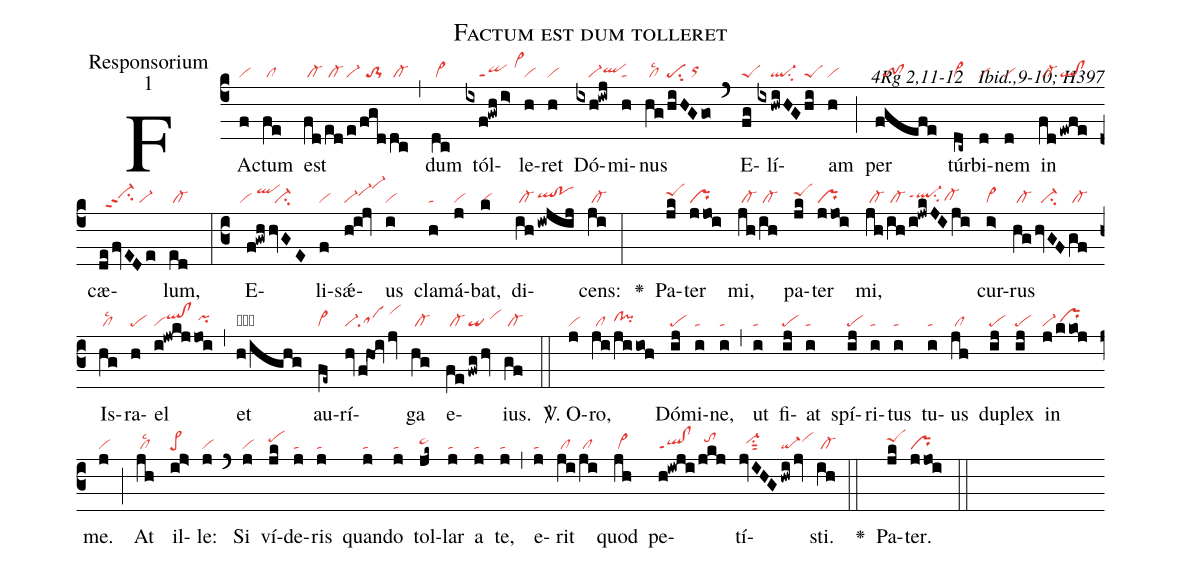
name:Factum est dum tolleret;
office-part:Responsorium;
mode:1;
commentary:ꝶ 4Rg 2,11-12 ꝟ Ibid.,9-10; H397;
nabc-lines:1;
%%
(c4)FA(f|vi)ctum(fe|/cl) est(fd|/cl-|/ed|/cl-|/e|vi-|/fgd|//to-1|/dc|/cl-) (,) dum(dc|/cl~) tól(ixf!gwh/i>|////qippt1/vi>hj)le(h|vi)ret(h|vi) Dó(ixh!iwj|////vi-qlhh)mi(h|ta)nus(hg|/cllsc2|/hiHGgo|pesu2/orhh) (`) E(fg|peS)lí(ixhwiHG|////ql-su2|hi|peS)am(h|vi) (;) per(fgefe|//to!cl) túr(dc~|cl~)bi(d|vi)nem(d|vi) in(fd|/cl-|ewfe|ql!cl) cæ(defvEDe|//vi-hhppt2su2/vi-)lum,(ed|/cl-) (:c3)
E(f!gwh|``vi/qlhj|hvGE|//ci-)li(f|vi)sǽ(h!i!jv|vi-vi-hivi-hl)us(i|vi) cla(h|ta)má(j|vi)bat,(k|vi) di(ih|/cl-|iwjij|qlhh!pohh)cens:(ji|/cl-) (:)
<v>\greheightstar</v>()
Pa(jk|peShi)ter(jjo!i|pr) mi,(jh|/cl-|/ih|/cl-) pa(jk|peShi)ter(jjo!i|pr) mi,(jh|/cl-|/ih|/cl-|/i!jwkJIji|ql-hhppt1su2cl-hg) cur(i>|vi>)rus(hg|/cl-|hvGF|//ci-|gf|/cl-) Is(hg|/cllsc2)ra(h|pe)el(i!jwkj|viqlhi!clhi|jo!i|/pihh) (,) et(h/ighg|----tohh!clhh) au(fe~|cl~)rí(hv|vi-|f@hoijv|sa/vihk)ga(hg|/cl-) e(fe|/cl-|fwghv|qi/vihi)ius.(gf|/cl-) (::)

<sp>V/</sp>.
O(j|vi)ro,(ji|/cl|/ji/io!h|clhh!pihh) Dó(ij|pe)mi(i|ta)ne,(i|ta) (,) ut(i|ta) fi(ij|pe)at(i|ta) spí(ij|pe)ri(i|ta)tus(i|ta) tu(i|ta)us(jh|/cl) du(ij|pe)plex(ij|pe) in(j|vi-|/kko!j|/prhh) me.(j|vi) (;)
At(jh|/cllsc2) il(ij>|pe>)le:(j|vi) (`) Si(j|vi) ví(jk|pehi)de(j|ta)ris(j|ta) quan(j|ta)do(j|ta) tol(jk~|pe~hh)lar(j|ta) a(j|ta) te,(j|ta) (,) e(j|ta)rit(ji|/cl|/ji|/cl) quod(jh|/cl~) pe(h!iwji|ql!clppt1|/jkj|//tohi)tí(jvIHG|//vi-hhsu1sut2|hwijv|qi-vihi)sti.(ih|/cl-) (::)

<v>\greheightstar</v>() Pa(jk|peShi)ter.(jjo!i|pr) (::)
